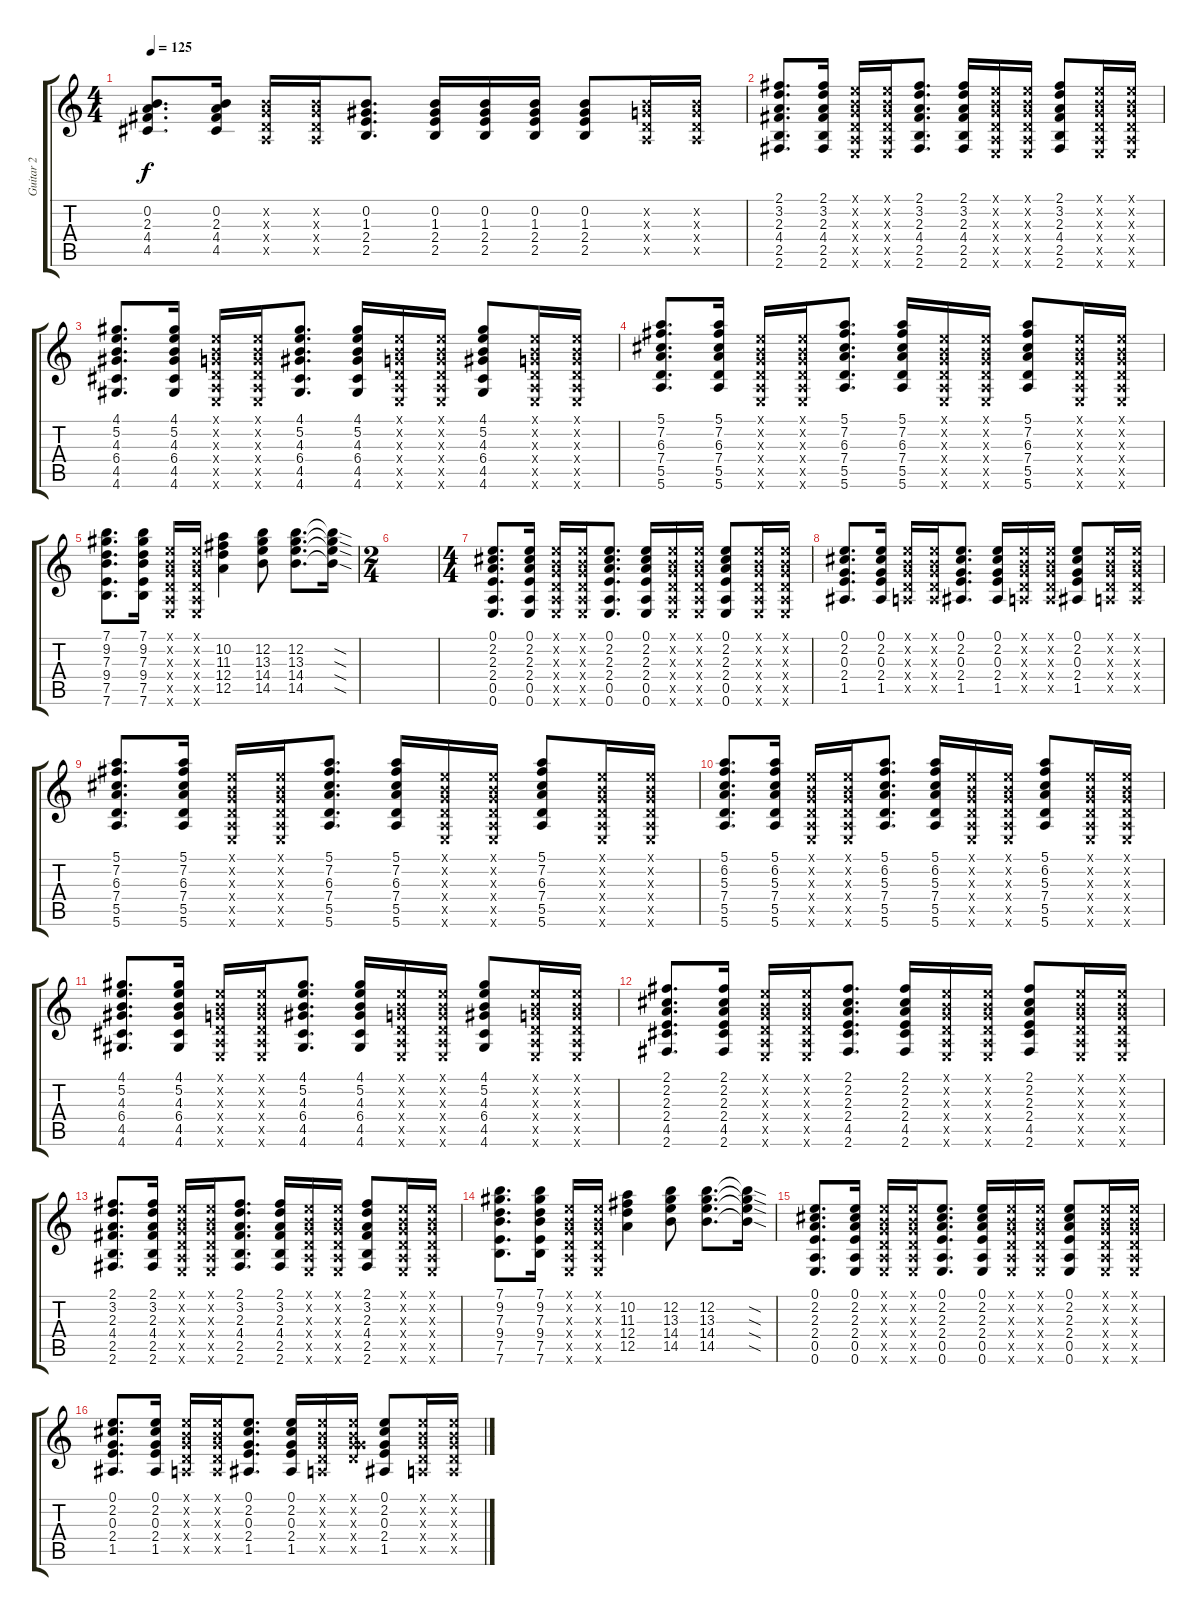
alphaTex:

\track ("Guitar 2" "Guitar 2") {instrument acousticguitarsteel}
\staff {score tabs}
\tuning (E4 B3 G3 D3 A2 E2) {hide}
\ts (4 4)
\tempo 125
\clef g2
\ks c
(0.2 2.3 4.4 4.5).8{d dy f} (0.2 2.3 4.4 4.5).16 (0.2{x} 0.3{x} 0.4{x} 0.5{x}).16 (0.2{x} 0.3{x} 0.4{x} 0.5{x}).16 (0.2 1.3 2.4 2.5).8{d} (0.2 1.3 2.4 2.5).16 (0.2 1.3 2.4 2.5).16 (0.2 1.3 2.4 2.5).16 (0.2 1.3 2.4 2.5).8 (0.2{x} 0.3{x} 0.4{x} 0.5{x}).16 (0.2{x} 0.3{x} 0.4{x} 0.5{x}).16 |
(2.1 3.2 2.3 4.4 2.5 2.6).8{d} (2.1 3.2 2.3 4.4 2.5 2.6).16 (0.1{x} 0.2{x} 0.3{x} 0.4{x} 0.5{x} 0.6{x}).16 (0.1{x} 0.2{x} 0.3{x} 0.4{x} 0.5{x} 0.6{x}).16 (2.1 3.2 2.3 4.4 2.5 2.6).8{d} (2.1 3.2 2.3 4.4 2.5 2.6).16 (0.1{x} 0.2{x} 0.3{x} 0.4{x} 0.5{x} 0.6{x}).16 (0.1{x} 0.2{x} 0.3{x} 0.4{x} 0.5{x} 0.6{x}).16 (2.1 3.2 2.3 4.4 2.5 2.6).8 (0.1{x} 0.2{x} 0.3{x} 0.4{x} 0.5{x} 0.6{x}).16 (0.1{x} 0.2{x} 0.3{x} 0.4{x} 0.5{x} 0.6{x}).16 |
(4.1 5.2 4.3 6.4 4.5 4.6).8{d} (4.1 5.2 4.3 6.4 4.5 4.6).16 (0.1{x} 0.2{x} 0.3{x} 0.4{x} 0.5{x} 0.6{x}).16 (0.1{x} 0.2{x} 0.3{x} 0.4{x} 0.5{x} 0.6{x}).16 (4.1 5.2 4.3 6.4 4.5 4.6).8{d} (4.1 5.2 4.3 6.4 4.5 4.6).16 (0.1{x} 0.2{x} 0.3{x} 0.4{x} 0.5{x} 0.6{x}).16 (0.1{x} 0.2{x} 0.3{x} 0.4{x} 0.5{x} 0.6{x}).16 (4.1 5.2 4.3 6.4 4.5 4.6).8 (0.1{x} 0.2{x} 0.3{x} 0.4{x} 0.5{x} 0.6{x}).16 (0.1{x} 0.2{x} 0.3{x} 0.4{x} 0.5{x} 0.6{x}).16 |
(5.1 7.2 6.3 7.4 5.5 5.6).8{d} (5.1 7.2 6.3 7.4 5.5 5.6).16 (0.1{x} 0.2{x} 0.3{x} 0.4{x} 0.5{x} 0.6{x}).16 (0.1{x} 0.2{x} 0.3{x} 0.4{x} 0.5{x} 0.6{x}).16 (5.1 7.2 6.3 7.4 5.5 5.6).8{d} (5.1 7.2 6.3 7.4 5.5 5.6).16 (0.1{x} 0.2{x} 0.3{x} 0.4{x} 0.5{x} 0.6{x}).16 (0.1{x} 0.2{x} 0.3{x} 0.4{x} 0.5{x} 0.6{x}).16 (5.1 7.2 6.3 7.4 5.5 5.6).8 (0.1{x} 0.2{x} 0.3{x} 0.4{x} 0.5{x} 0.6{x}).16 (0.1{x} 0.2{x} 0.3{x} 0.4{x} 0.5{x} 0.6{x}).16 |
(7.1 9.2 7.3 9.4 7.5 7.6).8{d} (7.1 9.2 7.3 9.4 7.5 7.6).16 (0.1{x} 0.2{x} 0.3{x} 0.4{x} 0.5{x} 0.6{x}).16 (0.1{x} 0.2{x} 0.3{x} 0.4{x} 0.5{x} 0.6{x}).16 (10.2 11.3 12.4 12.5).4 (12.2 13.3 14.4 14.5).8 (12.2 13.3 14.4 14.5).8{d} (12.2{sod t} 13.3{sod t} 14.4{sod t} 14.5{sod t}).16 |
\ts (2 4)
|
\ts (4 4)
(0.1 2.2 2.3 2.4 0.5 0.6).8{d} (0.1 2.2 2.3 2.4 0.5 0.6).16 (0.1{x} 0.2{x} 0.3{x} 0.4{x} 0.5{x} 0.6{x}).16 (0.1{x} 0.2{x} 0.3{x} 0.4{x} 0.5{x} 0.6{x}).16 (0.1 2.2 2.3 2.4 0.5 0.6).8{d} (0.1 2.2 2.3 2.4 0.5 0.6).16 (0.1{x} 0.2{x} 0.3{x} 0.4{x} 0.5{x} 0.6{x}).16 (0.1{x} 0.2{x} 0.3{x} 0.4{x} 0.5{x} 0.6{x}).16 (0.1 2.2 2.3 2.4 0.5 0.6).8 (0.1{x} 0.2{x} 0.3{x} 0.4{x} 0.5{x} 0.6{x}).16 (0.1{x} 0.2{x} 0.3{x} 0.4{x} 0.5{x} 0.6{x}).16 |
(0.1 2.2 0.3 2.4 1.5).8{d} (0.1 2.2 0.3 2.4 1.5).16 (0.1{x} 0.2{x} 0.3{x} 0.4{x} 0.5{x}).16 (0.1{x} 0.2{x} 0.3{x} 0.4{x} 0.5{x}).16 (0.1 2.2 0.3 2.4 1.5).8{d} (0.1 2.2 0.3 2.4 1.5).16 (0.1{x} 0.2{x} 0.3{x} 0.4{x} 0.5{x}).16 (0.1{x} 0.2{x} 0.3{x} 0.4{x} 0.5{x}).16 (0.1 2.2 0.3 2.4 1.5).8 (0.1{x} 0.2{x} 0.3{x} 0.4{x} 0.5{x}).16 (0.1{x} 0.2{x} 0.3{x} 0.4{x} 0.5{x}).16 |
(5.1 7.2 6.3 7.4 5.5 5.6).8{d} (5.1 7.2 6.3 7.4 5.5 5.6).16 (0.1{x} 0.2{x} 0.3{x} 0.4{x} 0.5{x} 0.6{x}).16 (0.1{x} 0.2{x} 0.3{x} 0.4{x} 0.5{x} 0.6{x}).16 (5.1 7.2 6.3 7.4 5.5 5.6).8{d} (5.1 7.2 6.3 7.4 5.5 5.6).16 (0.1{x} 0.2{x} 0.3{x} 0.4{x} 0.5{x} 0.6{x}).16 (0.1{x} 0.2{x} 0.3{x} 0.4{x} 0.5{x} 0.6{x}).16 (5.1 7.2 6.3 7.4 5.5 5.6).8 (0.1{x} 0.2{x} 0.3{x} 0.4{x} 0.5{x} 0.6{x}).16 (0.1{x} 0.2{x} 0.3{x} 0.4{x} 0.5{x} 0.6{x}).16 |
(5.1 6.2 5.3 7.4 5.5 5.6).8{d} (5.1 6.2 5.3 7.4 5.5 5.6).16 (0.1{x} 0.2{x} 0.3{x} 0.4{x} 0.5{x} 0.6{x}).16 (0.1{x} 0.2{x} 0.3{x} 0.4{x} 0.5{x} 0.6{x}).16 (5.1 6.2 5.3 7.4 5.5 5.6).8{d} (5.1 6.2 5.3 7.4 5.5 5.6).16 (0.1{x} 0.2{x} 0.3{x} 0.4{x} 0.5{x} 0.6{x}).16 (0.1{x} 0.2{x} 0.3{x} 0.4{x} 0.5{x} 0.6{x}).16 (5.1 6.2 5.3 7.4 5.5 5.6).8 (0.1{x} 0.2{x} 0.3{x} 0.4{x} 0.5{x} 0.6{x}).16 (0.1{x} 0.2{x} 0.3{x} 0.4{x} 0.5{x} 0.6{x}).16 |
(4.1 5.2 4.3 6.4 4.5 4.6).8{d} (4.1 5.2 4.3 6.4 4.5 4.6).16 (0.1{x} 0.2{x} 0.3{x} 0.4{x} 0.5{x} 0.6{x}).16 (0.1{x} 0.2{x} 0.3{x} 0.4{x} 0.5{x} 0.6{x}).16 (4.1 5.2 4.3 6.4 4.5 4.6).8{d} (4.1 5.2 4.3 6.4 4.5 4.6).16 (0.1{x} 0.2{x} 0.3{x} 0.4{x} 0.5{x} 0.6{x}).16 (0.1{x} 0.2{x} 0.3{x} 0.4{x} 0.5{x} 0.6{x}).16 (4.1 5.2 4.3 6.4 4.5 4.6).8 (0.1{x} 0.2{x} 0.3{x} 0.4{x} 0.5{x} 0.6{x}).16 (0.1{x} 0.2{x} 0.3{x} 0.4{x} 0.5{x} 0.6{x}).16 |
(2.1 2.2 2.3 2.4 4.5 2.6).8{d} (2.1 2.2 2.3 2.4 4.5 2.6).16 (0.1{x} 0.2{x} 0.3{x} 0.4{x} 0.5{x} 0.6{x}).16 (0.1{x} 0.2{x} 0.3{x} 0.4{x} 0.5{x} 0.6{x}).16 (2.1 2.2 2.3 2.4 4.5 2.6).8{d} (2.1 2.2 2.3 2.4 4.5 2.6).16 (0.1{x} 0.2{x} 0.3{x} 0.4{x} 0.5{x} 0.6{x}).16 (0.1{x} 0.2{x} 0.3{x} 0.4{x} 0.5{x} 0.6{x}).16 (2.1 2.2 2.3 2.4 4.5 2.6).8 (0.1{x} 0.2{x} 0.3{x} 0.4{x} 0.5{x} 0.6{x}).16 (0.1{x} 0.2{x} 0.3{x} 0.4{x} 0.5{x} 0.6{x}).16 |
(2.1 3.2 2.3 4.4 2.5 2.6).8{d} (2.1 3.2 2.3 4.4 2.5 2.6).16 (0.1{x} 0.2{x} 0.3{x} 0.4{x} 0.5{x} 0.6{x}).16 (0.1{x} 0.2{x} 0.3{x} 0.4{x} 0.5{x} 0.6{x}).16 (2.1 3.2 2.3 4.4 2.5 2.6).8{d} (2.1 3.2 2.3 4.4 2.5 2.6).16 (0.1{x} 0.2{x} 0.3{x} 0.4{x} 0.5{x} 0.6{x}).16 (0.1{x} 0.2{x} 0.3{x} 0.4{x} 0.5{x} 0.6{x}).16 (2.1 3.2 2.3 4.4 2.5 2.6).8 (0.1{x} 0.2{x} 0.3{x} 0.4{x} 0.5{x} 0.6{x}).16 (0.1{x} 0.2{x} 0.3{x} 0.4{x} 0.5{x} 0.6{x}).16 |
(7.1 9.2 7.3 9.4 7.5 7.6).8{d} (7.1 9.2 7.3 9.4 7.5 7.6).16 (0.1{x} 0.2{x} 0.3{x} 0.4{x} 0.5{x} 0.6{x}).16 (0.1{x} 0.2{x} 0.3{x} 0.4{x} 0.5{x} 0.6{x}).16 (10.2 11.3 12.4 12.5).4 (12.2 13.3 14.4 14.5).8 (12.2 13.3 14.4 14.5).8{d} (12.2{sod t} 13.3{sod t} 14.4{sod t} 14.5{sod t}).16 |
(0.1 2.2 2.3 2.4 0.5 0.6).8{d} (0.1 2.2 2.3 2.4 0.5 0.6).16 (0.1{x} 0.2{x} 0.3{x} 0.4{x} 0.5{x} 0.6{x}).16 (0.1{x} 0.2{x} 0.3{x} 0.4{x} 0.5{x} 0.6{x}).16 (0.1 2.2 2.3 2.4 0.5 0.6).8{d} (0.1 2.2 2.3 2.4 0.5 0.6).16 (0.1{x} 0.2{x} 0.3{x} 0.4{x} 0.5{x} 0.6{x}).16 (0.1{x} 0.2{x} 0.3{x} 0.4{x} 0.5{x} 0.6{x}).16 (0.1 2.2 2.3 2.4 0.5 0.6).8 (0.1{x} 0.2{x} 0.3{x} 0.4{x} 0.5{x} 0.6{x}).16 (0.1{x} 0.2{x} 0.3{x} 0.4{x} 0.5{x} 0.6{x}).16 |
(0.1 2.2 0.3 2.4 1.5).8{d} (0.1 2.2 0.3 2.4 1.5).16 (0.1{x} 0.2{x} 0.3{x} 0.4{x} 0.5{x}).16 (0.1{x} 0.2{x} 0.3{x} 0.4{x} 0.5{x}).16 (0.1 2.2 0.3 2.4 1.5).8{d} (0.1 2.2 0.3 2.4 1.5).16 (0.1{x} 0.2{x} 0.3{x} 0.4{x} 0.5{x}).16 (0.1{x} 0.2{x} 0.3{x} 0.4{x} 10.5{x}).16 (0.1 2.2 0.3 2.4 1.5).8 (0.1{x} 0.2{x} 0.3{x} 0.4{x} 0.5{x}).16 (0.1{x} 0.2{x} 0.3{x} 0.4{x} 0.5{x}).16
